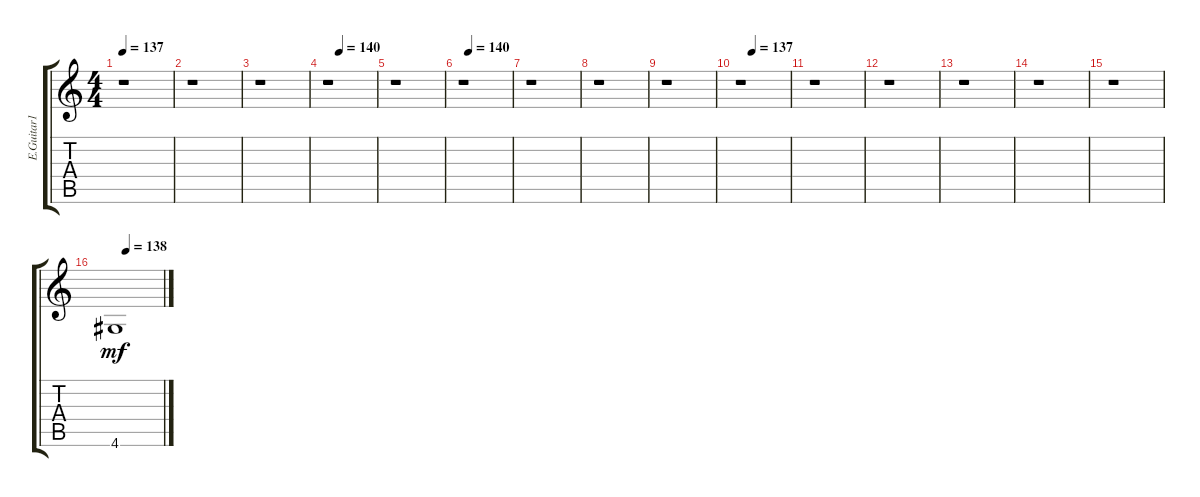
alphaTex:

\track ("E.Guitar1" "E.Guitar1") {instrument distortionguitar}
\staff {score tabs}
\tuning (E4 B3 G3 D3 A2 E2) {hide}
\ts (4 4)
\tempo 137
\clef g2
\ks c
r.1{dy mf} |
r.1 |
r.1 |
\tempo (140 0.25)
r.1 |
r.1 |
\tempo (140 0.125)
r.1 |
r.1 |
r.1 |
r.1 |
\tempo (137 0.25)
r.1 |
r.1 |
r.1 |
r.1 |
r.1 |
r.1 |
\tempo (138 0.25)
4.6.1
